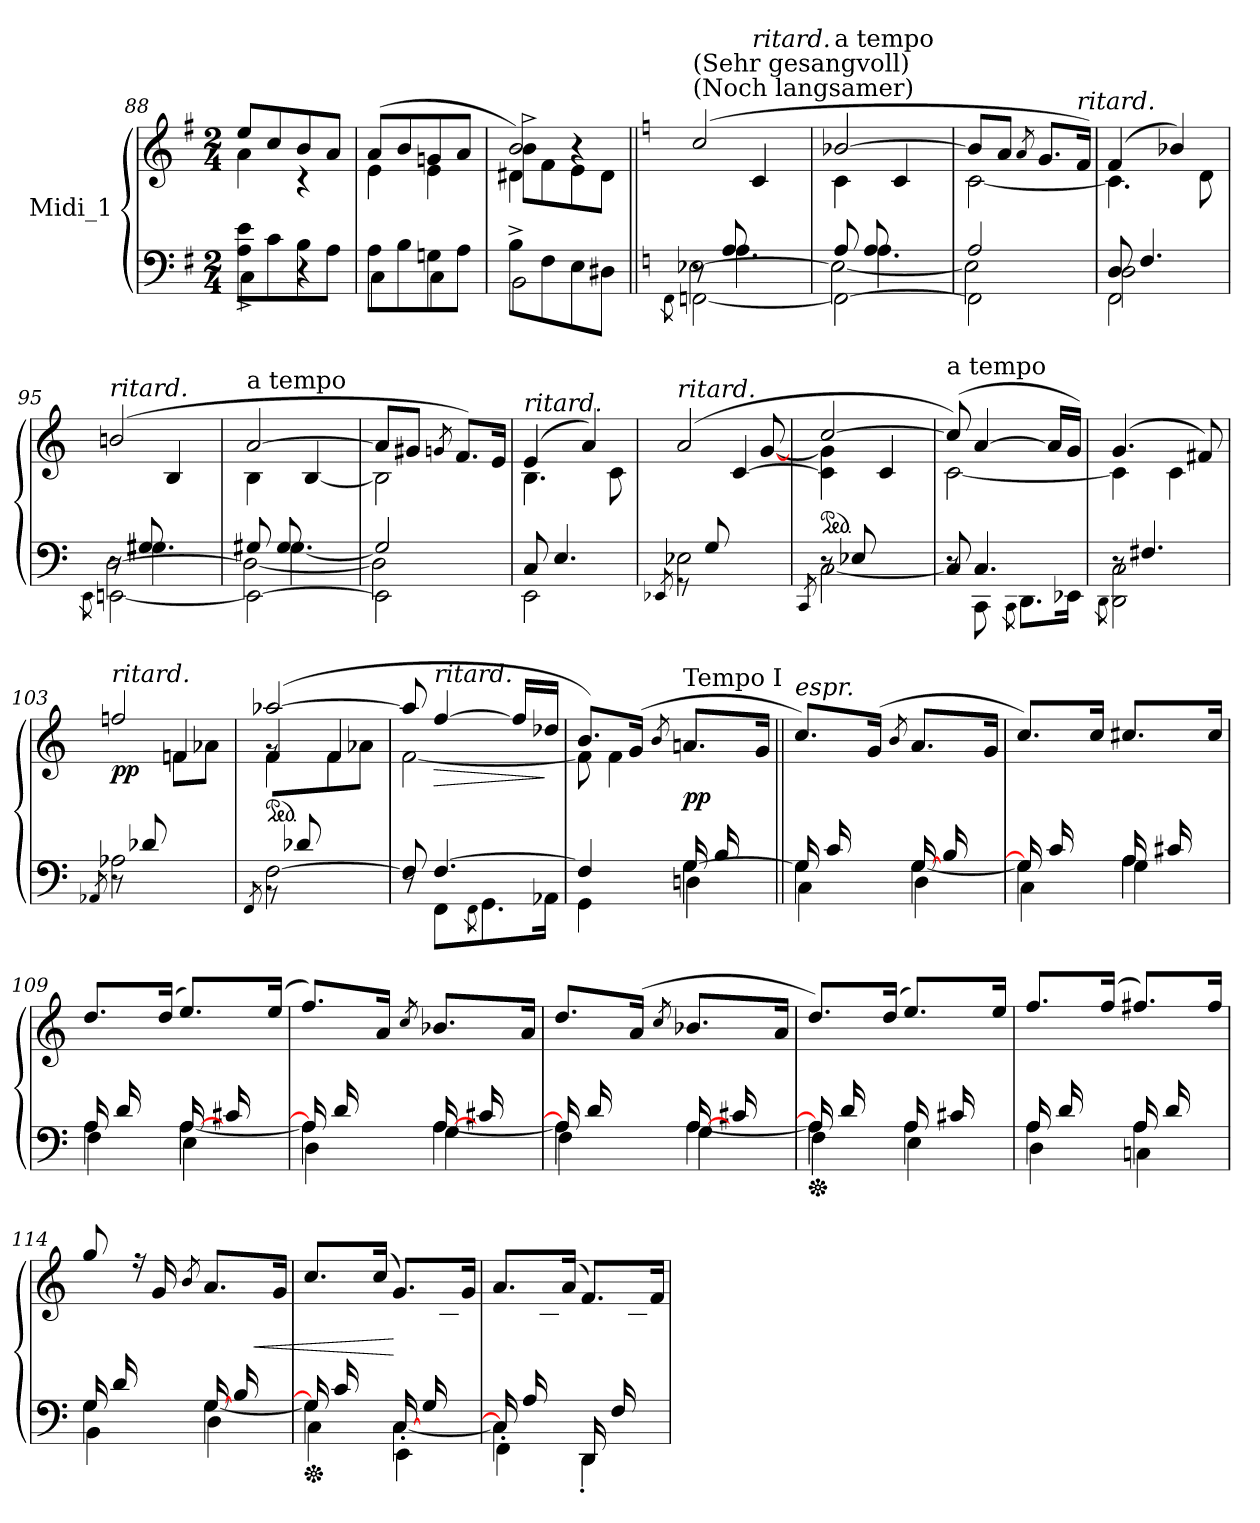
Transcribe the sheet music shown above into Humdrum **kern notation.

**kern	**kern	**dynam
*part1	*part1	*part1
*staff2	*staff1	*staff1/2
*I"Midi_1	*	*
*clefF4	*clefG2	*
*k[f#]	*k[f#]	*
*G:	*G:	*
*M2/4	*M2/4	*
=88	=88	=88
*^	*^	*
*	*^	*	*	*
2ryy	8A\^ 8e\^L	4C\	8ee/L	4a\	.
.	8c\	.	8cc/	.	.
.	8B\	4r	8b/	4r	.
.	8A\J	.	8a/J	.	.
=89	=89	=89	=89	=89	=89
2ryy	8A\L	4C\	(>8a/L	4e\	.
.	8B\	.	8b/	.	.
.	8Gni\	4C\	8gni/	4e\	.
.	8A\J	.	8a/J	.	.
*	*v	*v	*	*	*
!!LO:LB:g=z
=90	=90	=90	=90	=90
*	*	*	*^	*
8B^\L	2BB\	2b/)	4d#X\	8b^\L	.
8F#\	.	.	.	8f#\	.
8E\	.	.	4r	8e\	.
8D#X\J	.	.	.	8d#\J	.
*v	*v	*	*	*	*
!!LO:PB:g=z	!!	!!
=91||	=91||	=91||	=91||	=91||
*k[]	*k[]	*	*	*
*C:	*C:	*	*	*
*^	*	*	*	*
*	*^	*	*	*	*
*	*	*^	*	*	*	*
*	*	*	*^	*	*	*	*
.	.	.	.	8qFF\	.	.	.	.
!	!	!	!	!	!LO:TX:a:t=(Noch langsamer)	!	!	!
!	!	!	!	!	!LO:TX:a:t=(Sehr gesangvoll)	!	!	!
!	!	!	!	!	!	!	!	!LO:DY:a=2
!	!	!	!	!	!	!	!	!LO:DY:n=1:a
8ryy	4ryy	8r	[2FFni\	[2E-X\	(>2cc/	8ryy	4ryy	p f
8A/L	.	4.A\	.	.	.	8ryy	.	.
!	!	!	!	!	!	!LO:TX:a:i:t=ritard.	!	!
4ryy	4ryy	.	.	.	.	8c\	4c/	.
.	.	.	.	.	.	8e-X\J	.	.
*	*	*	*v	*v	*	*	*	*
=92	=92	=92	=92	=92	=92	=92	=92
!	!	!	!	!LO:TX:a:t=a tempo	!	!	!
8ryy	8A/	2FF\_	2E-\_	[2b-X/	4c\	4ryy	.
8A/L	4.A\	.	.	.	.	.	.
4ryy	.	.	.	.	4c/	8c\	.
.	.	.	.	.	.	8e-X\J	.
*	*	*	*	*	*v	*v	*
=93	=93	=93	=93	=93	=93	=93
2ryy	2A/	2FF\]	2E-\]	8b-/L]	[2c\	.
.	.	.	.	8a/J	.	.
.	.	.	.	8qa/	.	.
.	.	.	.	8.g/L	.	.
!	!	!	!	!LO:TX:a:i:t=ritard.	!	!
.	.	.	.	16f/Jk)	.	.
=94	=94	=94	=94	=94	=94	=94
2ryy	8D/	2FF\	2D\	(>4f/	4.c\]	.
.	4.F/	.	.	.	.	.
.	.	.	.	4b-X/)	.	.
.	.	.	.	.	8d\	.
*	*	*	*	*v	*v	*
=95	=95	=95	=95	=95	=95
*	*	*	*^	*	*
.	.	.	.	8qEE\	.	.
*	*	*	*	*	*^	*
*	*	*	*	*	*	*^	*
!	!	!	!	!	!LO:TX:a:i:t=ritard.	!	!	!
8ryy	4ryy	8r	[2EEni\	[2D\	(>2bni/	8ryy	4ryy	.
8G#X/L	.	4.G#\	.	.	.	8ryy	.	.
4ryy	4ryy	.	.	.	.	8B\	4B/	.
.	.	.	.	.	.	8d\J	.	.
*	*	*	*v	*v	*	*	*	*
=96	=96	=96	=96	=96	=96	=96	=96
!	!	!	!	!LO:TX:a:t=a tempo	!	!	!
8G#X/L	8ryy	2EE\_	2D\_	[2a/	4B\	4ryy	.
8G#/	[4.G#\	.	.	.	.	.	.
4ryy	.	.	.	.	[4B/	8B\	.
.	.	.	.	.	.	8d\J	.
*	*	*	*	*	*v	*v	*
!!LO:LB:g=z
=97	=97	=97	=97	=97	=97	=97
2ryy	2G#/]	2EE\]	2D\]	8a/L]	2B\]	.
.	.	.	.	8g#X/J	.	.
.	.	.	.	8qgn/	.	.
.	.	.	.	8.f/L)	.	.
.	.	.	.	16e/Jk	.	.
!!LO:LB:g=z	!!
=98	=98	=98	=98	=98	=98	=98
!	!	!	!	!LO:TX:a:i:t=ritard.	!	!
2ryy	2ryy	8C/	2EE\	(>4e/	4.B\	.
.	.	4.E/	.	.	.	.
.	.	.	.	4a/)	.	.
.	.	.	.	.	8c\	.
*	*	*	*	*v	*v	*
=99	=99	=99	=99	=99	=99
.	.	.	8qEE-X/	.	.
*	*	*	*^	*^	*
*	*	*	*	*	*	*^	*
*	*	*	*	*	*	*	*^	*
!	!	!	!	!	!LO:TX:a:i:t=ritard.	!	!	!	!
8ryy	4ryy	4ryy	2E-X\	8r	(>2a/	8ryy	4ryy	4.ryy	.
8G/L	.	.	.	8ryy	.	8ryy	.	.	.
4ryy	4ryy	8ryy	.	4ryy	.	8c\	[4c/	.	.
.	.	8ryy	.	.	.	[8g\J	.	[8g/	.
*	*v	*v	*v	*v	*	*	*	*	*
=100	=100	=100	=100	=100	=100	=100
.	8qCC/	.	.	.	.	.
*	*^	*	*	*	*	*
*	*	*	*ped	*	*	*	*
2ryy	[2C\	8r	[2cc/	2ryy	4c\] 4g\]	4ryy	.
.	.	8E-X/L	.	.	.	.	.
.	.	4ryy	.	.	4c/	8c\	.
.	.	.	.	.	.	8g\J	.
=101	=101	=101	=101	=101	=101	=101	=101
*	*	*^	*	*	*	*	*
!	!	!	!	!LO:TX:a:t=a tempo	!	!	!	!
*	*	*	*	*	*v	*v	*v	*
2ryy	2ryy	8C/]	8r	(>8cc/])	[2c\	.
.	.	4.C/	8CC\	[4a/	.	.
.	.	.	8qCC\	.	.	.
.	.	.	8.DD\L	.	.	.
.	.	.	.	16a/LL]	.	.
.	.	.	16EE-X\Jk	16g/JJ)	.	.
=102	=102	=102	=102	=102	=102	=102
.	.	.	8qDD\	.	.	.
2ryy	2ryy	8r	2DD\ 2C\	(>4.g/	4c\]	.
.	.	4.F#X/	.	.	.	.
.	.	.	.	.	4c\	.
.	.	.	.	8f#X/)	.	.
*	*	*	*	*v	*v	*
=103	=103	=103	=103	=103	=103
.	.	8qAA-X/	.	.	.
*	*	*	*	*^	*
*	*	*	*	*	*^	*
*	*	*	*	*	*	*^	*
!	!	!	!	!LO:TX:a:i:t=ritard.	!	!	!	!
!	!	!	!	!	!	!	!	!LO:DY:b
4ryy	2ryy	2A-X\	8r	2ffni/	2ryy	4ryy	4ryy	pp
.	.	.	8d-X/	.	.	.	.	.
4ryy	.	.	4ryy	.	.	4fni/	8fni\L	.
.	.	.	.	.	.	.	8a-X\J	.
!!LO:LB:g=z	!!	!!	!!
=104	=104	=104	=104	=104	=104	=104	=104	=104
.	.	8qFF/	.	.	.	.	.	.
*	*	*	*	*ped	*	*	*	*
8ryy	4ryy	[2F\	8r	(>[2aa-X/	8r	4f/	4f\	.
8d-X/L	.	.	8ryy	.	8ryy	.	.	.
4ryy	4ryy	.	4ryy	.	8f\	4ryy	4f/	.
.	.	.	.	.	8a-X\J	.	.	.
*	*	*	*	*	*v	*v	*v	*
=105	=105	=105	=105	=105	=105	=105
2ryy	2ryy	8F/]	8r	8aa-/]	[2f\	.
!	!	!	!	!LO:TX:a:i:t=ritard.	!	!
!	!	!	!	!	!	!LO:HP:b
.	.	[4.F/	8FF\L	[4ff/	.	>
.	.	.	8qFF\	.	.	.
.	.	.	8.GG\	.	.	.
.	.	.	.	16ff/LL]	.	.
.	.	.	16AA-X\Jk	16dd-X/JJ	.	]
=106	=106	=106	=106	=106	=106	=106
*	*	*	*	*	*^	*
4ryy	2ryy	4F/]	4GG\	8.b/L)	8f\]	4.ryy	.
.	.	.	.	.	4f\	.	.
.	.	.	.	(>16g/Jk	.	.	.
.	.	.	.	8qb/	.	.	.
!	!	!	!	!LO:TX:a:t=Tempo I	!	!	!
!	!	!	!	!	!	!	!LO:DY:b
16G/LL	.	[4G\	4Dni\	8.ani/L	.	.	pp
16B/J	.	.	.	.	.	.	.
8ryy	.	.	.	.	8ryy	8f\J	.
.	.	.	.	16g/Jk	.	.	.
*	*	*	*	*	*v	*v	*
=107||	=107||	=107||	=107||	=107||	=107||	=107||
*	*	*	*^	*	*	*
!	!	!	!	!	!LO:TX:a:i:t=espr.	!	!
16G/LL	2ryy	2ryy	4G\]	4C\	8.cc/L)	8ryy	.
16c/J	.	.	.	.	.	.	.
8ryy	.	.	.	.	.	8e\J	.
.	.	.	.	.	(>16g/Jk	.	.
.	.	.	.	.	8qb/	.	.
[16G/LL	.	.	[4G\	4D\	8.a/L	8ryy	.
16B/J	.	.	.	.	.	.	.
8ryy	.	.	.	.	.	8f\J	.
.	.	.	.	.	16g/Jk	.	.
!!LO:LB:g=z	!!
=108	=108	=108	=108	=108	=108	=108	=108
16G/LL]	2ryy	2ryy	4G\]	4C\	8.cc/L)	8ryy	.
16c/J	.	.	.	.	.	.	.
8ryy	.	.	.	.	.	8e\J	.
.	.	.	.	.	16cc/Jk	.	.
16A/LL	.	.	4A\	4G\	8.cc#X/L	8ryy	.
16c#X/J	.	.	.	.	.	.	.
8ryy	.	.	.	.	.	8e\J	.
.	.	.	.	.	16cc#/Jk	.	.
*	*	*v	*v	*v	*	*	*
!!LO:LB:g=z	!!
=109	=109	=109	=109	=109	=109
16A/LL	4A\	4F\	8.dd/L	8ryy	.
16d/J	.	.	.	.	.
8ryy	.	.	.	8f\J	.
.	.	.	(>16dd/Jk	.	.
[16A/LL	[4A\	4E\	8.ee/L)	8ryy	.
16c#X/J	.	.	.	.	.
8ryy	.	.	.	8g\J	.
.	.	.	(>16ee/Jk	.	.
=110	=110	=110	=110	=110	=110
16A/LL]	4A\]	4D\	8.ff/L)	8ryy	.
16d/J	.	.	.	.	.
8ryy	.	.	.	8f\J	.
.	.	.	16a/Jk	.	.
.	.	.	8qcc/	.	.
[16A/LL	[4A\	4G\	8.b-X/L	8ryy	.
16c#X/J	.	.	.	.	.
8ryy	.	.	.	8e\J	.
.	.	.	16a/Jk	.	.
=111	=111	=111	=111	=111	=111
16A/LL]	4A\]	4F\	8.dd/L	8ryy	.
16d/J	.	.	.	.	.
8ryy	.	.	.	8f\J	.
.	.	.	(>16a/Jk	.	.
.	.	.	8qcc/	.	.
[16A/LL	[4A\	4G\	8.b-X/L	8ryy	.
16c#X/J	.	.	.	.	.
8ryy	.	.	.	8e\J	.
.	.	.	16a/Jk	.	.
=112	=112	=112	=112	=112	=112
*Xped	*	*	*	*	*
16A/LL]	4A\]	4F\	8.dd/L)	8ryy	.
16d/J	.	.	.	.	.
8ryy	.	.	.	8f\J	.
.	.	.	(>16dd/Jk	.	.
16A/LL	4A\	4E\	8.ee/L)	8ryy	.
16c#X/J	.	.	.	.	.
8ryy	.	.	.	8e\J	.
.	.	.	16ee/Jk	.	.
!!LO:PB:g=z	!!
=113	=113	=113	=113	=113	=113
*	*	*^	*	*	*
16A/LL	4A\	4D\	2ryy	8.ff/L	8ryy	.
16d/J	.	.	.	.	.	.
8ryy	.	.	.	.	8f\J	.
.	.	.	.	(>16ff/Jk	.	.
16A/LL	4A\	4Cni\	.	8.ff#X/L)	8ryy	.
16d/J	.	.	.	.	.	.
8ryy	.	.	.	.	8f#X\J	.
.	.	.	.	16ff#/Jk	.	.
=114	=114	=114	=114	=114	=114	=114
16G/LL	4G\	4BB\	2ryy	8gg/	8ryy	.
16d/J	.	.	.	.	.	.
8ryy	.	.	.	16r	8fni\J	.
.	.	.	.	16g/	.	.
.	.	.	.	8qb/	.	.
[16G/LL	[4G\	4D\	.	8.a/L	8ryy	.
16B/J	.	.	.	.	.	.
!	!	!	!	!	!	!LO:HP:b
8ryy	.	.	.	.	8f\J	<
.	.	.	.	16g/Jk	.	.
=115	=115	=115	=115	=115	=115	=115
*Xped	*	*	*	*	*	*
16G/LL]	4G\]	4C\	2ryy	8.cc/L	8ryy	.
16c/J	.	.	.	.	.	.
8ryy	.	.	.	.	8e\J	.
.	.	.	.	(>16cc/Jk	.	.
[16C/LL	[4C\	4EE'\	.	8.g/L)	8ryy	[
16G/J	.	.	.	.	.	.
8ryy	.	.	.	.	8c\J	.
.	.	.	.	16g/Jk	.	.
=116	=116	=116	=116	=116	=116	=116
16C/LL]	4C\]	4FF'\	2ryy	8.a/L	8ryy	.
16A/J	.	.	.	.	.	.
8ryy	.	.	.	.	8c\J	.
.	.	.	.	(>16a/Jk	.	.
16DD/LL	4DD'\	4ryy	.	8.f/L)	8ryy	.
16F/J	.	.	.	.	.	.
8ryy	.	.	.	.	8c\J	.
.	.	.	.	16f/Jk	.	.
*v	*v	*v	*v	*	*	*
*	*v	*v	*
=	=	=
*-	*-	*-
